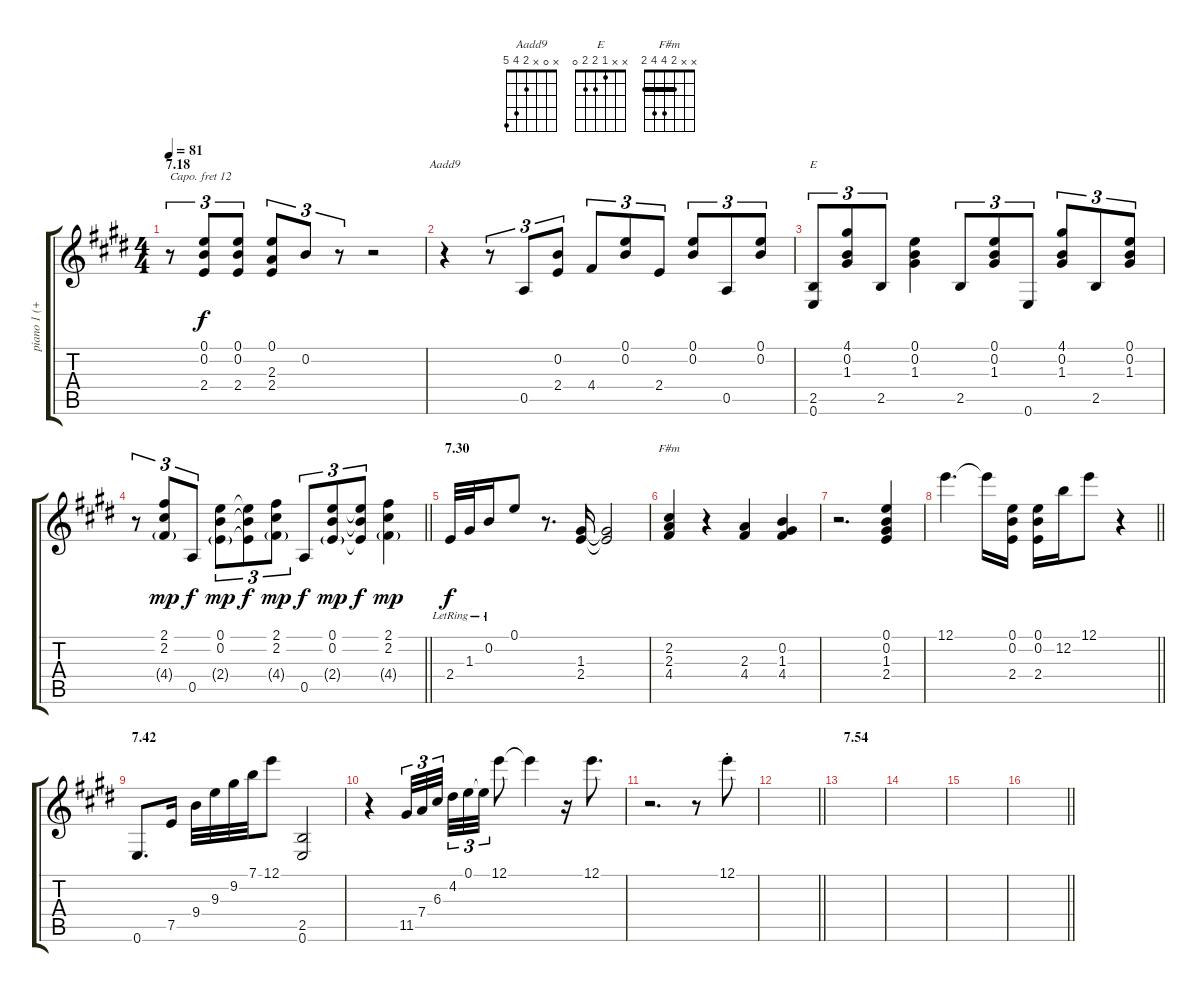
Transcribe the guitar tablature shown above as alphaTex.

\track ("piano 1 (+12)" "piano 1 (+") {instrument acousticgrandpiano}
\staff {score tabs}
\capo 12
\tuning (E4 B3 G3 D3 A2 E2) {hide}
\chord ("Aadd9" x 0 x 2 4 5)
\chord ("E" x x 1 2 2 0)
\chord ("F#m" x x 2 4 4 2) {barre 2}
\ts (4 4)
\section ("" "7.18")
\tempo 81
\clef g2
\ks e
r.8{tu (3 2) dy f} (0.1 0.2 2.4).8{tu (3 2)} (0.1 0.2 2.4).8{tu (3 2)} (0.1 2.3 2.4).8{tu (3 2)} 0.2.8{tu (3 2)} r.8{tu (3 2)} r.2 |
r.4{ch "Aadd9"} r.8{tu (3 2)} 0.5.8{tu (3 2)} (0.2 2.4).8{tu (3 2)} 4.4.8{tu (3 2)} (0.1 0.2).8{tu (3 2)} 2.4.8{tu (3 2)} (0.1 0.2).8{tu (3 2)} 0.5.8{tu (3 2)} (0.1 0.2).8{tu (3 2)} |
(2.5 0.6).8{tu (3 2) ch "E"} (4.1 0.2 1.3).8{tu (3 2)} 2.5.8{tu (3 2)} (0.1 0.2 1.3).4 2.5.8{tu (3 2)} (0.1 0.2 1.3).8{tu (3 2)} 0.6.8{tu (3 2)} (4.1 0.2 1.3).8{tu (3 2)} 2.5.8{tu (3 2)} (0.1 0.2 1.3).8{tu (3 2)} |
\barLineRight lightlight
r.8{tu (3 2)} (2.1 2.2 4.4{g}).8{tu (3 2) dy mp} 0.5.8{tu (3 2) dy f} (0.1 0.2 2.4{g}).8{tu (3 2) dy mp} (0.1{t} 0.2{t} 2.4{t}).8{tu (3 2) dy f} (2.1 2.2 4.4{g}).8{tu (3 2) dy mp} 0.5.8{tu (3 2) dy f} (0.1 0.2 2.4{g}).8{tu (3 2) dy mp} (0.1{t} 0.2{t} 2.4{t}).8{tu (3 2) dy f} (2.1 2.2 4.4{g}).4{dy mp} |
\section ("" "7.30")
2.4{lr}.32{dy f} 1.3{lr}.32 0.2{lr}.16 0.1.8 r.8{d} (1.3 2.4).16 (1.3{t} 2.4{t}).2 |
(2.2 2.3 4.4).4{ch "F#m"} r.4 (2.3 4.4).4 (0.2 1.3 4.4).4 |
r.2{d} (0.1 0.2 1.3 2.4).4 |
\barLineRight lightlight
12.1.4{d} 12.1{t}.16 (0.1 0.2 2.4).16 (0.1 0.2 2.4).16 12.2.16 12.1.8 r.4 |
\section ("" "7.42")
0.6.8{d} 7.5.16 9.4.32 9.3.32 9.2.32 7.1.32 12.1.8 (2.5 0.6).2 |
r.4 11.5.32{tu (3 2)} 7.4.32{tu (3 2)} 6.3.32{tu (3 2) beam splitsecondary} 4.2.32{tu (3 2)} 0.1.32{tu (3 2)} 0.1{t}.32{tu (3 2)} 12.1.8 12.1{t}.4 r.16 12.1.8{d} |
r.2{d} r.8 12.1{st}.8 |
\barLineRight lightlight
|
\section ("" "7.54")
|
|
|
\barLineRight lightlight
